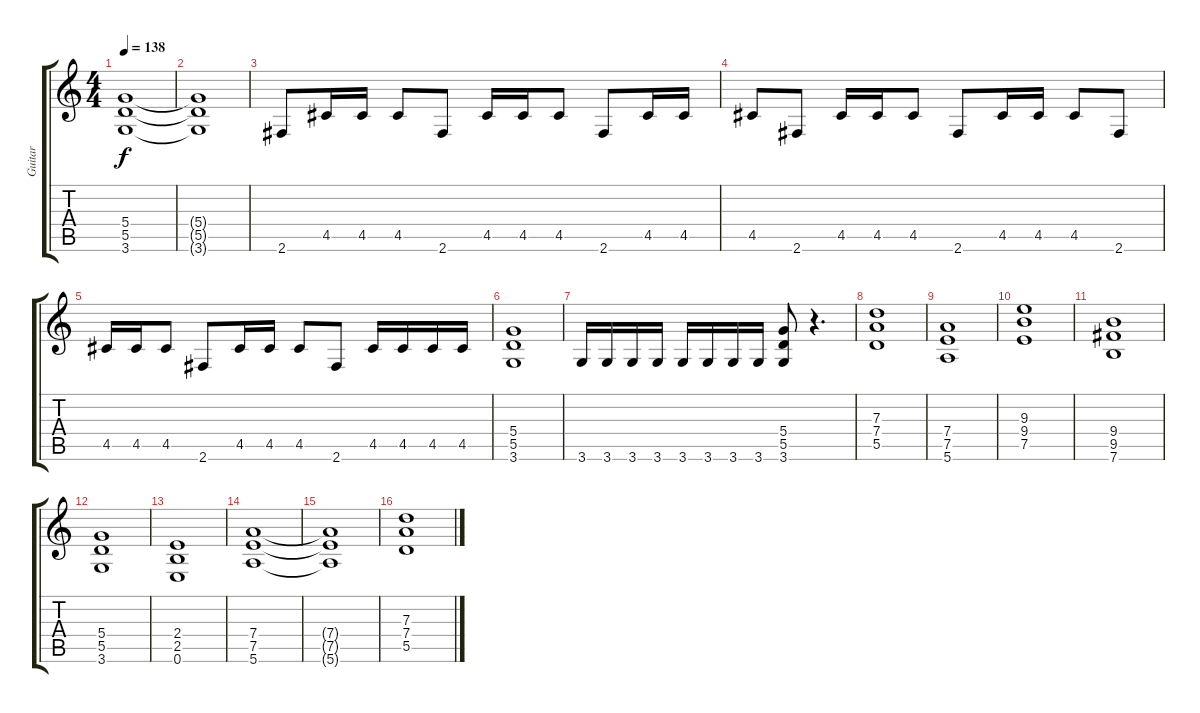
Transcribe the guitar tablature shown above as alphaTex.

\track ("Guitar" "Guitar") {instrument distortionguitar}
\staff {score tabs}
\tuning (E4 B3 G3 D3 A2 E2) {hide}
\ts (4 4)
\tempo 138
\clef g2
\ks c
(5.4 5.5 3.6).1{dy f} |
(5.4{t} 5.5{t} 3.6{t}).1 |
2.6.8 4.5.16 4.5.16 4.5.8 2.6.8 4.5.16 4.5.16 4.5.8 2.6.8 4.5.16 4.5.16 |
4.5.8 2.6.8 4.5.16 4.5.16 4.5.8 2.6.8 4.5.16 4.5.16 4.5.8 2.6.8 |
4.5.16 4.5.16 4.5.8 2.6.8 4.5.16 4.5.16 4.5.8 2.6.8 4.5.16 4.5.16 4.5.16 4.5.16 |
(5.4 5.5 3.6).1 |
3.6.16 3.6.16 3.6.16 3.6.16 3.6.16 3.6.16 3.6.16 3.6.16 (5.4 5.5 3.6).8 r.4{d} |
(7.3 7.4 5.5).1 |
(7.4 7.5 5.6).1 |
(9.3 9.4 7.5).1 |
(9.4 9.5 7.6).1 |
(5.4 5.5 3.6).1 |
(2.4 2.5 0.6).1 |
(7.4 7.5 5.6).1 |
(7.4{t} 7.5{t} 5.6{t}).1 |
(7.3 7.4 5.5).1
